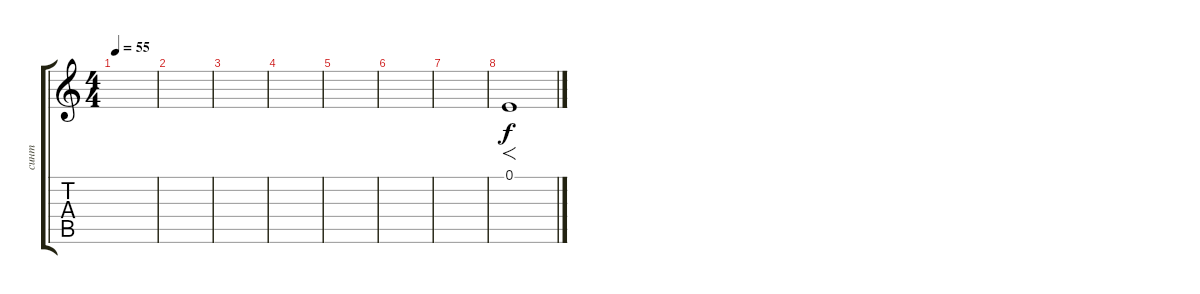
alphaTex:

\track ("синт" "синт") {instrument applause}
\staff {score tabs}
\tuning (E4 B3 G3 D3 A2 E2) {hide}
\ts (4 4)
\tempo 55
\clef g2
\ks c
|
|
|
|
|
|
|
0.1.1{f}
